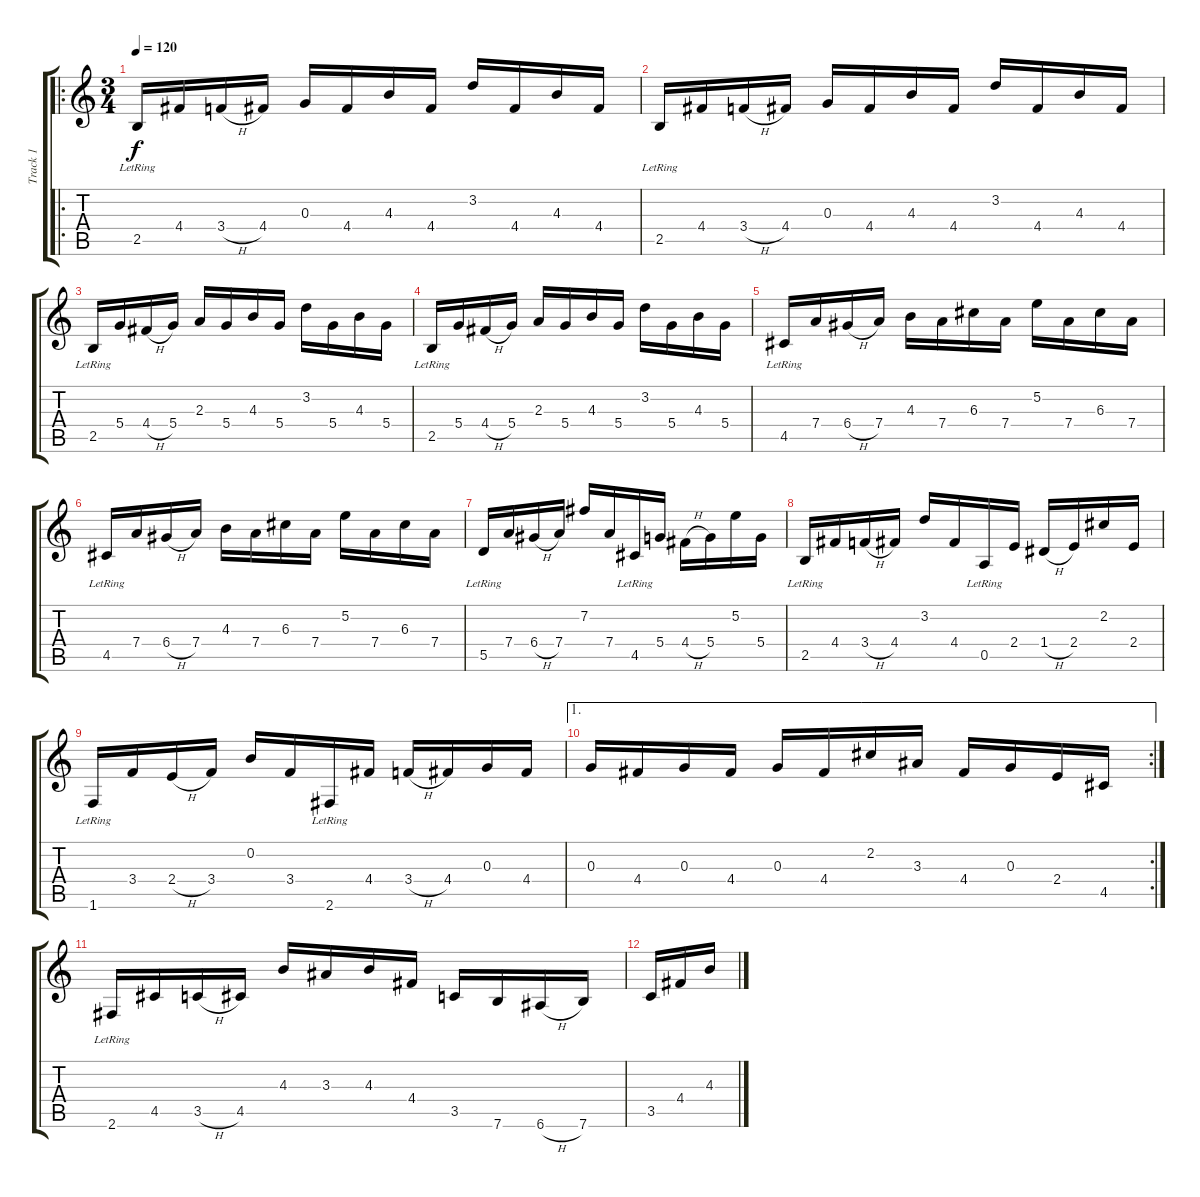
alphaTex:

\track ("Track 1" "Track 1") {instrument acousticguitarnylon}
\staff {score tabs}
\tuning (E4 B3 G3 D3 A2 E2) {hide}
\ro
\ts (3 4)
\tempo 120
\clef g2
\ks c
2.5{lr}.16{dy f instrument acousticguitarnylon} 4.4.16 3.4{h}.16 4.4.16 0.3.16 4.4.16 4.3.16 4.4.16 3.2.16 4.4.16 4.3.16 4.4.16 |
2.5{lr}.16 4.4.16 3.4{h}.16 4.4.16 0.3.16 4.4.16 4.3.16 4.4.16 3.2.16 4.4.16 4.3.16 4.4.16 |
2.5{lr}.16 5.4.16 4.4{h}.16 5.4.16 2.3.16 5.4.16 4.3.16 5.4.16 3.2.16 5.4.16 4.3.16 5.4.16 |
2.5{lr}.16 5.4.16 4.4{h}.16 5.4.16 2.3.16 5.4.16 4.3.16 5.4.16 3.2.16 5.4.16 4.3.16 5.4.16 |
4.5{lr}.16 7.4.16 6.4{h}.16 7.4.16 4.3.16 7.4.16 6.3.16 7.4.16 5.2.16 7.4.16 6.3.16 7.4.16 |
4.5{lr}.16 7.4.16 6.4{h}.16 7.4.16 4.3.16 7.4.16 6.3.16 7.4.16 5.2.16 7.4.16 6.3.16 7.4.16 |
5.5{lr}.16 7.4.16 6.4{h}.16 7.4.16 7.2.16 7.4.16 4.5{lr}.16 5.4.16 4.4{h}.16 5.4.16 5.2.16 5.4.16 |
2.5{lr}.16 4.4.16 3.4{h}.16 4.4.16 3.2.16 4.4.16 0.5{lr}.16 2.4.16 1.4{h}.16 2.4.16 2.2.16 2.4.16 |
1.6{lr}.16 3.4.16 2.4{h}.16 3.4.16 0.2.16 3.4.16 2.6{lr}.16 4.4.16 3.4{h}.16 4.4.16 0.3.16 4.4.16 |
\ae 1
\rc 2
0.3.16 4.4.16 0.3.16 4.4.16 0.3.16 4.4.16 2.2.16 3.3.16 4.4.16 0.3.16 2.4.16 4.5.16 |
2.6{lr}.16 4.5.16 3.5{h}.16 4.5.16 4.3.16 3.3.16 4.3.16 4.4.16 3.5.16 7.6.16 6.6{h}.16 7.6.16 |
3.5.16 4.4.16 4.3.16
